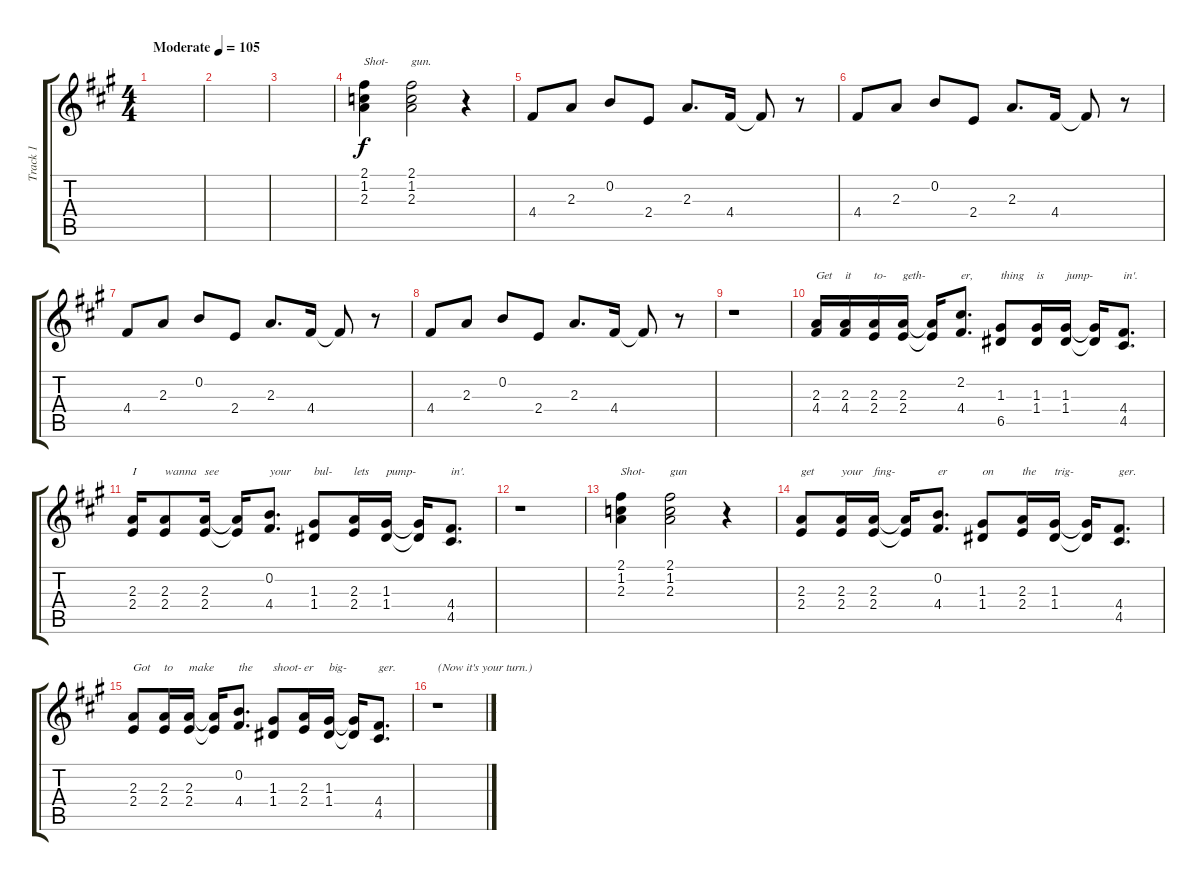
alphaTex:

\track ("Track 1" "Track 1") {instrument acousticguitarsteel}
\staff {score tabs}
\tuning (E4 B3 G3 D3 A2 E2) {hide}
\ts (4 4)
\tempo (105 "Moderate")
\clef g2
\ks a
|
|
|
(2.1 1.2 2.3).4{txt "Shot-"} (2.1 1.2 2.3).2{txt "gun."} r.4 |
4.4.8 2.3.8 0.2.8 2.4.8 2.3.8{d} 4.4.16 4.4{t}.8 r.8 |
4.4.8 2.3.8 0.2.8 2.4.8 2.3.8{d} 4.4.16 4.4{t}.8 r.8 |
4.4.8 2.3.8 0.2.8 2.4.8 2.3.8{d} 4.4.16 4.4{t}.8 r.8 |
4.4.8 2.3.8 0.2.8 2.4.8 2.3.8{d} 4.4.16 4.4{t}.8 r.8 |
r.1 |
(2.3 4.4).16{txt "Get"} (2.3 4.4).16{txt "it"} (2.3 2.4).16{txt "to-"} (2.3 2.4).16{txt "geth-"} (2.3{t} 2.4{t}).16 (2.2 4.4).8{d txt "er,"} (1.3 6.5).8{txt "thing"} (1.3 1.4).16{txt "is"} (1.3 1.4).16{txt "jump-"} (1.3{t} 1.4{t}).16 (4.4 4.5).8{d txt "in'."} |
(2.3 2.4).16{txt "I"} (2.3 2.4).8{txt "wanna"} (2.3 2.4).16{txt "see"} (2.3{t} 2.4{t}).16 (0.2 4.4).8{d txt "your"} (1.3 1.4).8{txt "bul-"} (2.3 2.4).16{txt "lets"} (1.3 1.4).16{txt "pump-"} (1.3{t} 1.4{t}).16 (4.4 4.5).8{d txt "in'."} |
r.1 |
(2.1 1.2 2.3).4{txt "Shot-"} (2.1 1.2 2.3).2{txt "gun"} r.4 |
(2.3 2.4).8{txt "get"} (2.3 2.4).16{txt "your"} (2.3 2.4).16{txt "fing-"} (2.3{t} 2.4{t}).16 (0.2 4.4).8{d txt "er"} (1.3 1.4).8{txt "on"} (2.3 2.4).16{txt "the"} (1.3 1.4).16{txt "trig-"} (1.3{t} 1.4{t}).16 (4.4 4.5).8{d txt "ger."} |
(2.3 2.4).8{txt "Got"} (2.3 2.4).16{txt "to"} (2.3 2.4).16{txt "make"} (2.3{t} 2.4{t}).16 (0.2 4.4).8{d txt "the"} (1.3 1.4).8{txt "shoot-"} (2.3 2.4).16{txt "er"} (1.3 1.4).16{txt "big-"} (1.3{t} 1.4{t}).16 (4.4 4.5).8{d txt "ger."} |
r.1{txt "(Now it's your turn.)"}
